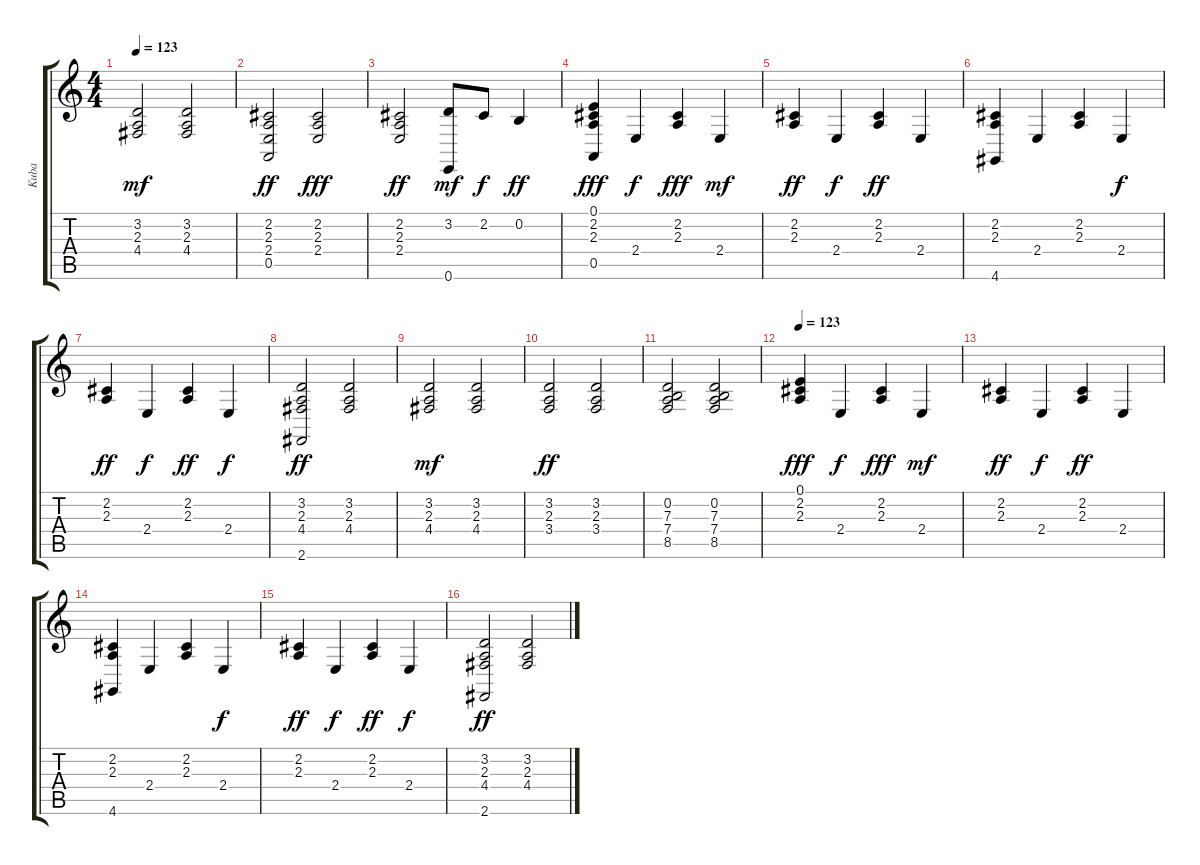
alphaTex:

\track ("Kuba" "Kuba") {instrument acousticgrandpiano}
\staff {score tabs}
\tuning (E4 B3 G3 D3 A2 E2) {hide}
\ts (4 4)
\tempo 123
\clef g2
\ks c
(3.2 2.3 4.4).2{dy mf} (3.2 2.3 4.4).2 |
(2.2 2.3 2.4 0.5).2{dy ff} (2.2 2.3 2.4).2{dy fff} |
(2.2 2.3 2.4).2{dy ff} (3.2 0.6).8{dy mf} 2.2.8{dy f} 0.2.4{dy ff} |
(0.1 2.2 2.3 0.5).4{dy fff} 2.4.4{dy f} (2.2 2.3).4{dy fff} 2.4.4{dy mf} |
(2.2 2.3).4{dy ff} 2.4.4{dy f} (2.2 2.3).4{dy ff} 2.4.4 |
(2.2 2.3 4.6).4 2.4.4 (2.2 2.3).4 2.4.4{dy f} |
(2.2 2.3).4{dy ff} 2.4.4{dy f} (2.2 2.3).4{dy ff} 2.4.4{dy f} |
(3.2 2.3 4.4 2.6).2{dy ff} (3.2 2.3 4.4).2 |
(3.2 2.3 4.4).2{dy mf} (3.2 2.3 4.4).2 |
(3.2 2.3 3.4).2{dy ff} (3.2 2.3 3.4).2 |
(0.2 7.3 7.4 8.5).2 (0.2 7.3 7.4 8.5).2 |
\tempo 123
(0.1 2.2 2.3).4{dy fff} 2.4.4{dy f} (2.2 2.3).4{dy fff} 2.4.4{dy mf} |
(2.2 2.3).4{dy ff} 2.4.4{dy f} (2.2 2.3).4{dy ff} 2.4.4 |
(2.2 2.3 4.6).4 2.4.4 (2.2 2.3).4 2.4.4{dy f} |
(2.2 2.3).4{dy ff} 2.4.4{dy f} (2.2 2.3).4{dy ff} 2.4.4{dy f} |
(3.2 2.3 4.4 2.6).2{dy ff} (3.2 2.3 4.4).2
